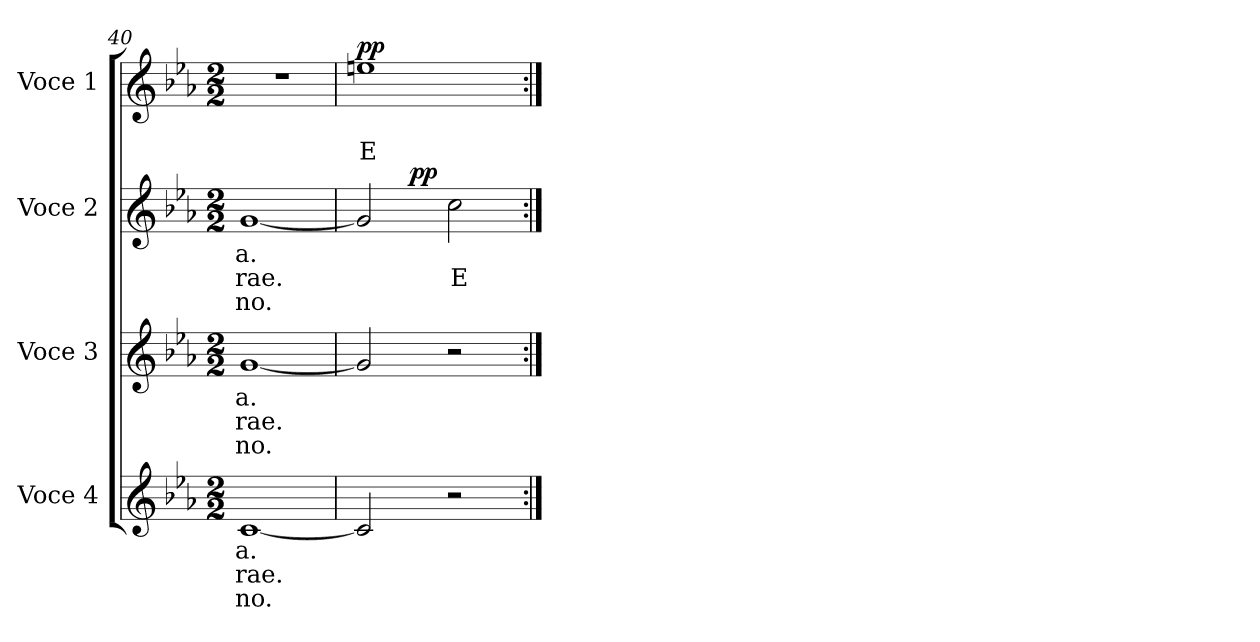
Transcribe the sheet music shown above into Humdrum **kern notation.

**kern	**text	**text	**text	**kern	**text	**text	**text	**kern	**text	**text	**text	**dynam	**kern	**text	**text	**dynam
*part4	*part4	*part4	*part4	*part3	*part3	*part3	*part3	*part2	*part2	*part2	*part2	*part2	*part1	*part1	*part1	*part1
*staff4	*staff4	*staff4	*staff4	*staff3	*staff3	*staff3	*staff3	*staff2	*staff2	*staff2	*staff2	*staff2	*staff1	*staff1	*staff1	*staff1
*I"Voce 4	*	*	*	*I"Voce 3	*	*	*	*I"Voce 2	*	*	*	*	*I"Voce 1	*	*	*
*I'V.4	*	*	*	*I'V.3	*	*	*	*I'V.2	*	*	*	*	*I'V.1	*	*	*
*clefG2	*	*	*	*clefG2	*	*	*	*clefG2	*	*	*	*	*clefG2	*	*	*
*k[b-e-a-]	*	*	*	*k[b-e-a-]	*	*	*	*k[b-e-a-]	*	*	*	*	*k[b-e-a-]	*	*	*
*E-:	*	*	*	*E-:	*	*	*	*E-:	*	*	*	*	*E-:	*	*	*
*M2/2	*	*	*	*M2/2	*	*	*	*M2/2	*	*	*	*	*M2/2	*	*	*
=40	=40	=40	=40	=40	=40	=40	=40	=40	=40	=40	=40	=40	=40	=40	=40	=40
!	!LO:LY:b:cj	!LO:LY:b:cj	!LO:LY:b:cj	!	!LO:LY:b:cj	!LO:LY:b:cj	!LO:LY:b:cj	!	!LO:LY:b:cj	!LO:LY:b:cj	!LO:LY:b:cj	!	!	!	!	!
[<1c	-a.	rae.	no.	[<1g	-a.	rae.	no.	[<1g	-a.	rae.	no.	.	1r	.	.	.
=41	=41	=41	=41	=41	=41	=41	=41	=41	=41	=41	=41	=41	=41	=41	=41	=41
!	!LO:LY:b:cj	!	!	!	!LO:LY:b:cj	!	!	!	!LO:LY:b:cj	!LO:LY:b:cj	!	!	!	!LO:LY:b:cj	!LO:LY:b:cj	!LO:DY:a
*	*	*	*	*	*	*	*	*^	*	*	*	*	*	*	*	*
2c/]	.	.	.	2g/]	.	.	.	2g/]	4ryy	.	.	.	.	1een	.	E-	pp
.	.	.	.	.	.	.	.	.	32ryy	.	.	.	.	.	.	.	.
!	!	!	!	!	!	!	!	!	!	!	!	!	!LO:DY:a	!	!	!	!
.	.	.	.	.	.	.	.	.	2ryy	.	.	.	pp	.	.	.	.
!	!	!	!	!	!	!	!	!	!	!LO:LY:b:cj	!LO:LY:b:cj	!	!	!	!	!	!
2r	.	.	.	2r	.	.	.	2cc\	.	.	E-	.	.	.	.	.	.
.	.	.	.	.	.	.	.	.	8..ryy	.	.	.	.	.	.	.	.
*	*	*	*	*	*	*	*	*v	*v	*	*	*	*	*	*	*	*
=:|!	=:|!	=:|!	=:|!	=:|!	=:|!	=:|!	=:|!	=:|!	=:|!	=:|!	=:|!	=:|!	=:|!	=:|!	=:|!	=:|!
*-	*-	*-	*-	*-	*-	*-	*-	*-	*-	*-	*-	*-	*-	*-	*-	*-
